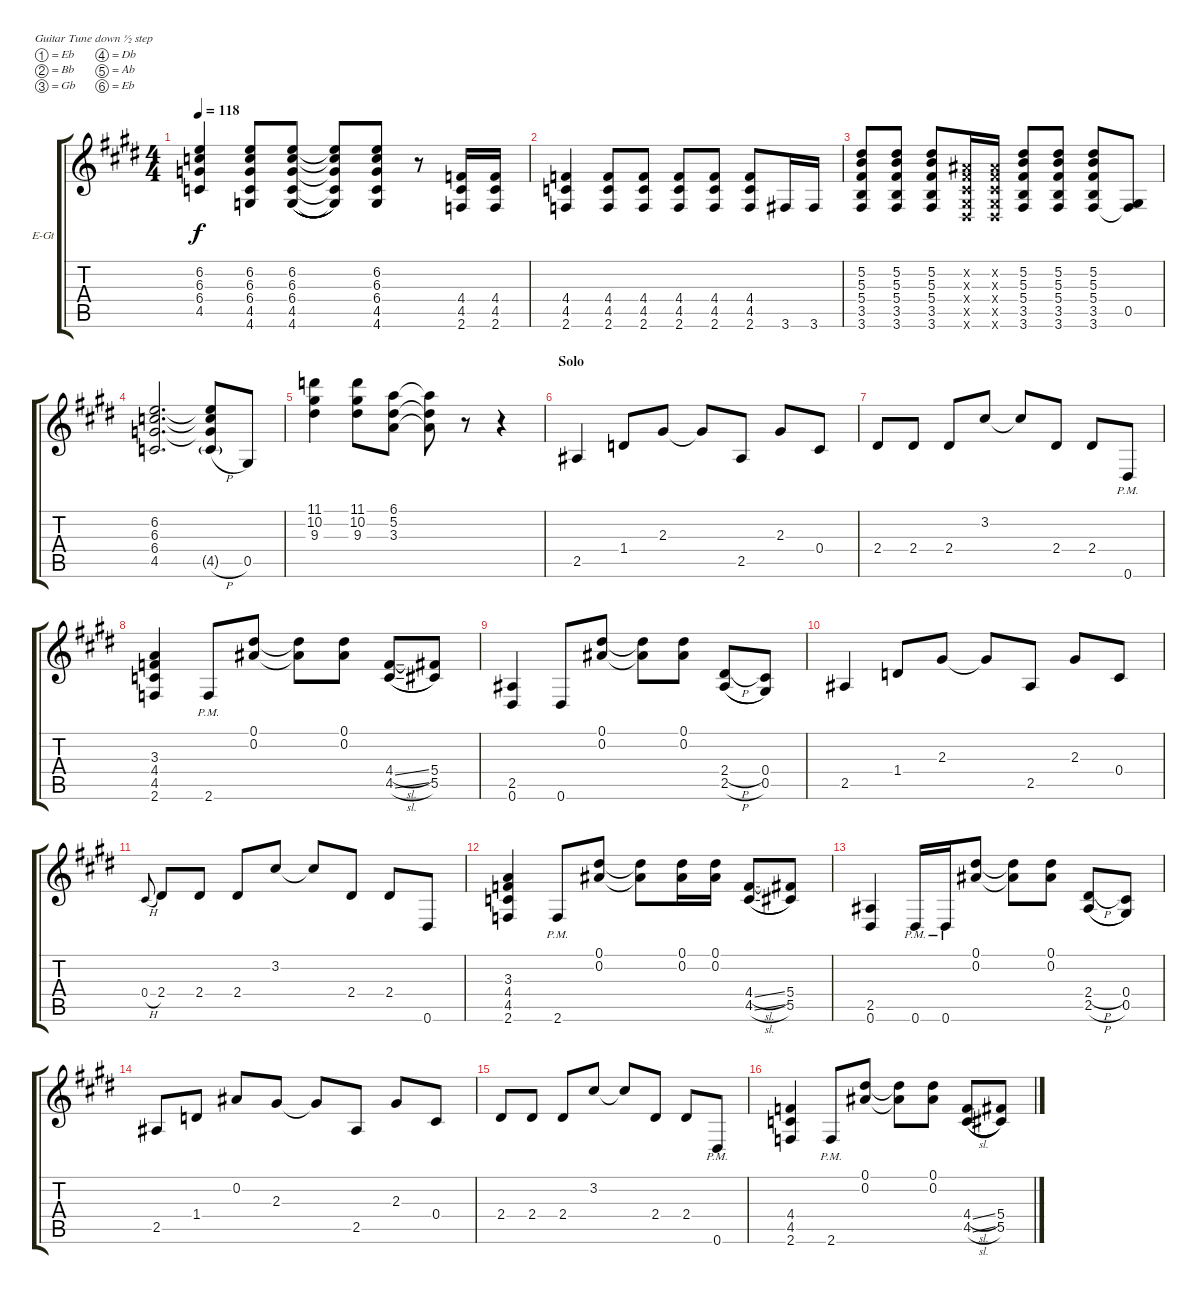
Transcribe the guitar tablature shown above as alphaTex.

\defaultSystemsLayout 4
\bracketExtendMode groupsimilarinstruments
\firstSystemTrackNameOrientation horizontal
\otherSystemsTrackNameOrientation horizontal
\track ("Electric Guitar" "E-Gt") {instrument distortionguitar}
\staff {score tabs}
\tuning (Eb4 Bb3 Gb3 Db3 Ab2 Eb2)
\ts (4 4)
\tempo 118
\clef g2
\ks e
(4.5 6.4 6.3 6.2).4{dy f} (4.6 4.5 6.4 6.3 6.2).8 (4.6 4.5 6.4 6.3 6.2).8{legatoorigin} (4.6{t} 4.5{t} 6.4{t} 6.3{t} 6.2{t}).8 (4.6 4.5 6.4 6.3 6.2).8 r.8 (2.6 4.5 4.4).16 (2.6 4.5 4.4).16 |
(2.6 4.5 4.4).4 (2.6 4.5 4.4).8 (2.6 4.5 4.4).8 (2.6 4.5 4.4).8 (2.6 4.5 4.4).8 (2.6 4.5 4.4).8 3.6.16 3.6.16 |
(3.6 3.5 5.4 5.3 5.2).8 (3.6 3.5 5.4 5.3 5.2).8 (3.6 3.5 5.4 5.3 5.2).8 (0.5{x} 0.6{x} 0.4{x} 0.3{x} 0.2{x}).16 (0.6{x} 0.5{x} 0.4{x} 0.3{x} 0.2{x}).16 (3.6 3.5 5.4 5.3 5.2).8 (3.6 3.5 5.4 5.3 5.2).8 (3.6 3.5 5.4 5.3 5.2).8 (0.5 3.6{t}).8 |
(4.5 6.4 6.3 6.2).2{d} (6.2{t} 6.3{t} 6.4{t} 4.5{h g}).8 0.5.8 |
(11.1 10.2 9.3).4 (11.1 10.2 9.3).8 (3.3 5.2 6.1).8 (3.3{t} 5.2{t} 6.1{t}).8 r.8 r.4 |
\section ("" "Solo")
2.5.4 1.4.8 2.3.8 2.3{t}.8 2.5.8 2.3.8 0.4.8 |
2.4.8 2.4.8 2.4.8 3.2.8 3.2{t}.8 2.4.8 2.4.8 0.6{pm}.8 |
(2.6 4.5 4.4 3.3).4 2.6{pm}.8 (0.1 0.2).8 (0.1{t} 0.2{t}).8 (0.2 0.1).8 (4.5{sl} 4.4{sl}).8{legatoorigin} (5.5 5.4).8 |
(0.6 2.5).4 0.6.8 (0.2 0.1).8 (0.1{t} 0.2{t}).8 (0.1 0.2).8 (2.5{h} 2.4{h}).8{legatoorigin} (0.5 0.4).8 |
2.5.4 1.4.8 2.3.8 2.3{t}.8 2.5.8 2.3.8 0.4.8 |
0.4{h}.8{gr onbeat} 2.4.8 2.4.8 2.4.8 3.2.8 3.2{t}.8 2.4.8 2.4.8 0.6.8 |
\scale
0.302752 (2.6 4.5 4.4 3.3).4 2.6{pm}.8 (0.1 0.2).8 (0.1{t} 0.2{t}).8 (0.2 0.1).16 (0.1 0.2).16 (4.5{sl} 4.4{sl}).8{legatoorigin} (5.5 5.4).8 |
\scale
0.33945 (0.6 2.5).4 0.6{pm}.16 0.6{pm}.16 (0.1 0.2).8 (0.1{t} 0.2{t}).8 (0.1 0.2).8 (2.5{h} 2.4{h}).8{legatoorigin} (0.5 0.4).8 |
\scale
0.357798 2.5.8 1.4.8 0.2.8 2.3.8 2.3{t}.8 2.5.8 2.3.8 0.4.8 |
\scale
0.392857 2.4.8 2.4.8 2.4.8 3.2.8 3.2{t}.8 2.4.8 2.4.8 0.6{pm}.8 |
\scale
0.333333 (2.6 4.5 4.4).4 2.6{pm}.8 (0.1 0.2).8 (0.1{t} 0.2{t}).8 (0.1 0.2).8 (4.4{sl} 4.5{sl}).8{legatoorigin} (5.4 5.5).8
